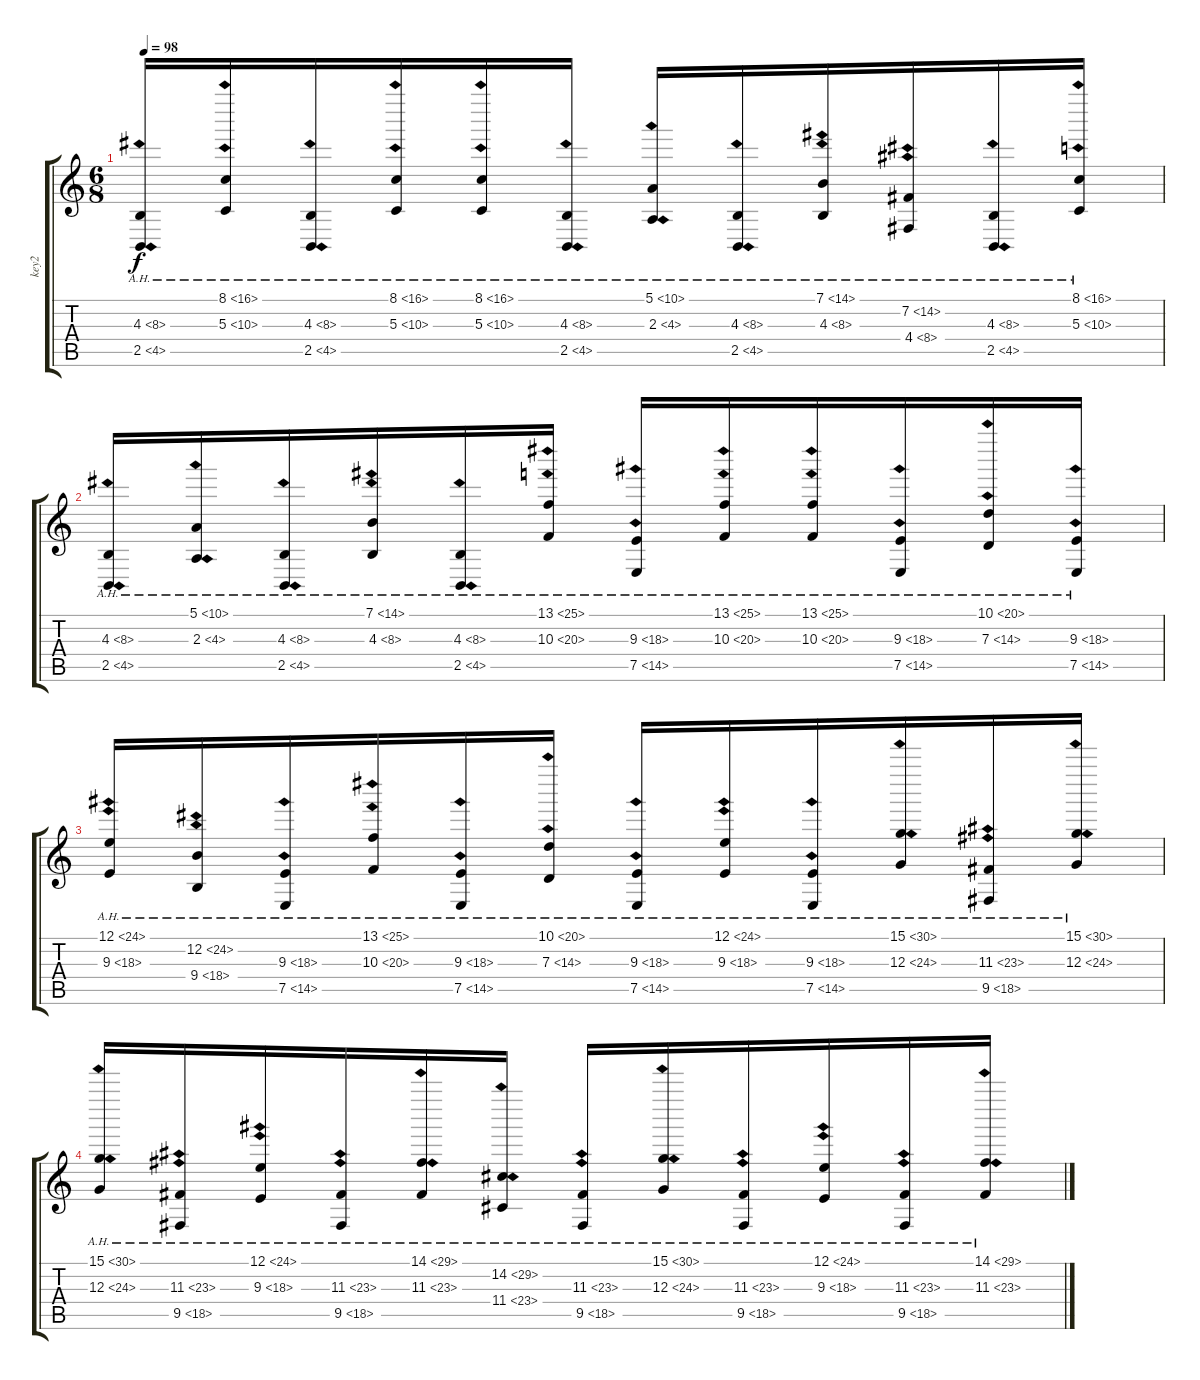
\track ("key2" "key2") {instrument stringensemble1}
\staff {score tabs}
\tuning (E4 B3 G3 D3 A2 E2) {hide}
\ts (6 8)
\tempo 98
\clef g2
\ks c
(4.3{ah 4} 2.5{ah 2}).16{dy f} (8.1{ah 8} 5.3{ah 5}).16 (4.3{ah 4} 2.5{ah 2}).16 (8.1{ah 8} 5.3{ah 5}).16 (8.1{ah 8} 5.3{ah 5}).16 (4.3{ah 4} 2.5{ah 2}).16 (5.1{ah 5} 2.3{ah 2}).16 (4.3{ah 4} 2.5{ah 2}).16 (7.1{ah 7} 4.3{ah 4}).16 (7.2{ah 7} 4.4{ah 4}).16 (4.3{ah 4} 2.5{ah 2}).16 (8.1{ah 8} 5.3{ah 5}).16 |
(4.3{ah 4} 2.5{ah 2}).16 (5.1{ah 5} 2.3{ah 2}).16 (4.3{ah 4} 2.5{ah 2}).16 (7.1{ah 7} 4.3{ah 4}).16 (4.3{ah 4} 2.5{ah 2}).16 (13.1{ah 12} 10.3{ah 10}).16 (9.3{ah 9} 7.5{ah 7}).16 (13.1{ah 12} 10.3{ah 10}).16 (13.1{ah 12} 10.3{ah 10}).16 (9.3{ah 9} 7.5{ah 7}).16 (10.1{ah 10} 7.3{ah 7}).16 (9.3{ah 9} 7.5{ah 7}).16 |
(12.1{ah 12} 9.3{ah 9}).16 (12.2{ah 12} 9.4{ah 9}).16 (9.3{ah 9} 7.5{ah 7}).16 (13.1{ah 12} 10.3{ah 10}).16 (9.3{ah 9} 7.5{ah 7}).16 (10.1{ah 10} 7.3{ah 7}).16 (9.3{ah 9} 7.5{ah 7}).16 (12.1{ah 12} 9.3{ah 9}).16 (9.3{ah 9} 7.5{ah 7}).16 (15.1{ah 15} 12.3{ah 12}).16 (11.3{ah 12} 9.5{ah 9}).16 (15.1{ah 15} 12.3{ah 12}).16 |
(15.1{ah 15} 12.3{ah 12}).16 (11.3{ah 12} 9.5{ah 9}).16 (12.1{ah 12} 9.3{ah 9}).16 (11.3{ah 12} 9.5{ah 9}).16 (14.1{ah 15} 11.3{ah 12}).16 (14.2{ah 15} 11.4{ah 12}).16 (11.3{ah 12} 9.5{ah 9}).16 (15.1{ah 15} 12.3{ah 12}).16 (11.3{ah 12} 9.5{ah 9}).16 (12.1{ah 12} 9.3{ah 9}).16 (11.3{ah 12} 9.5{ah 9}).16 (14.1{ah 15} 11.3{ah 12}).16
